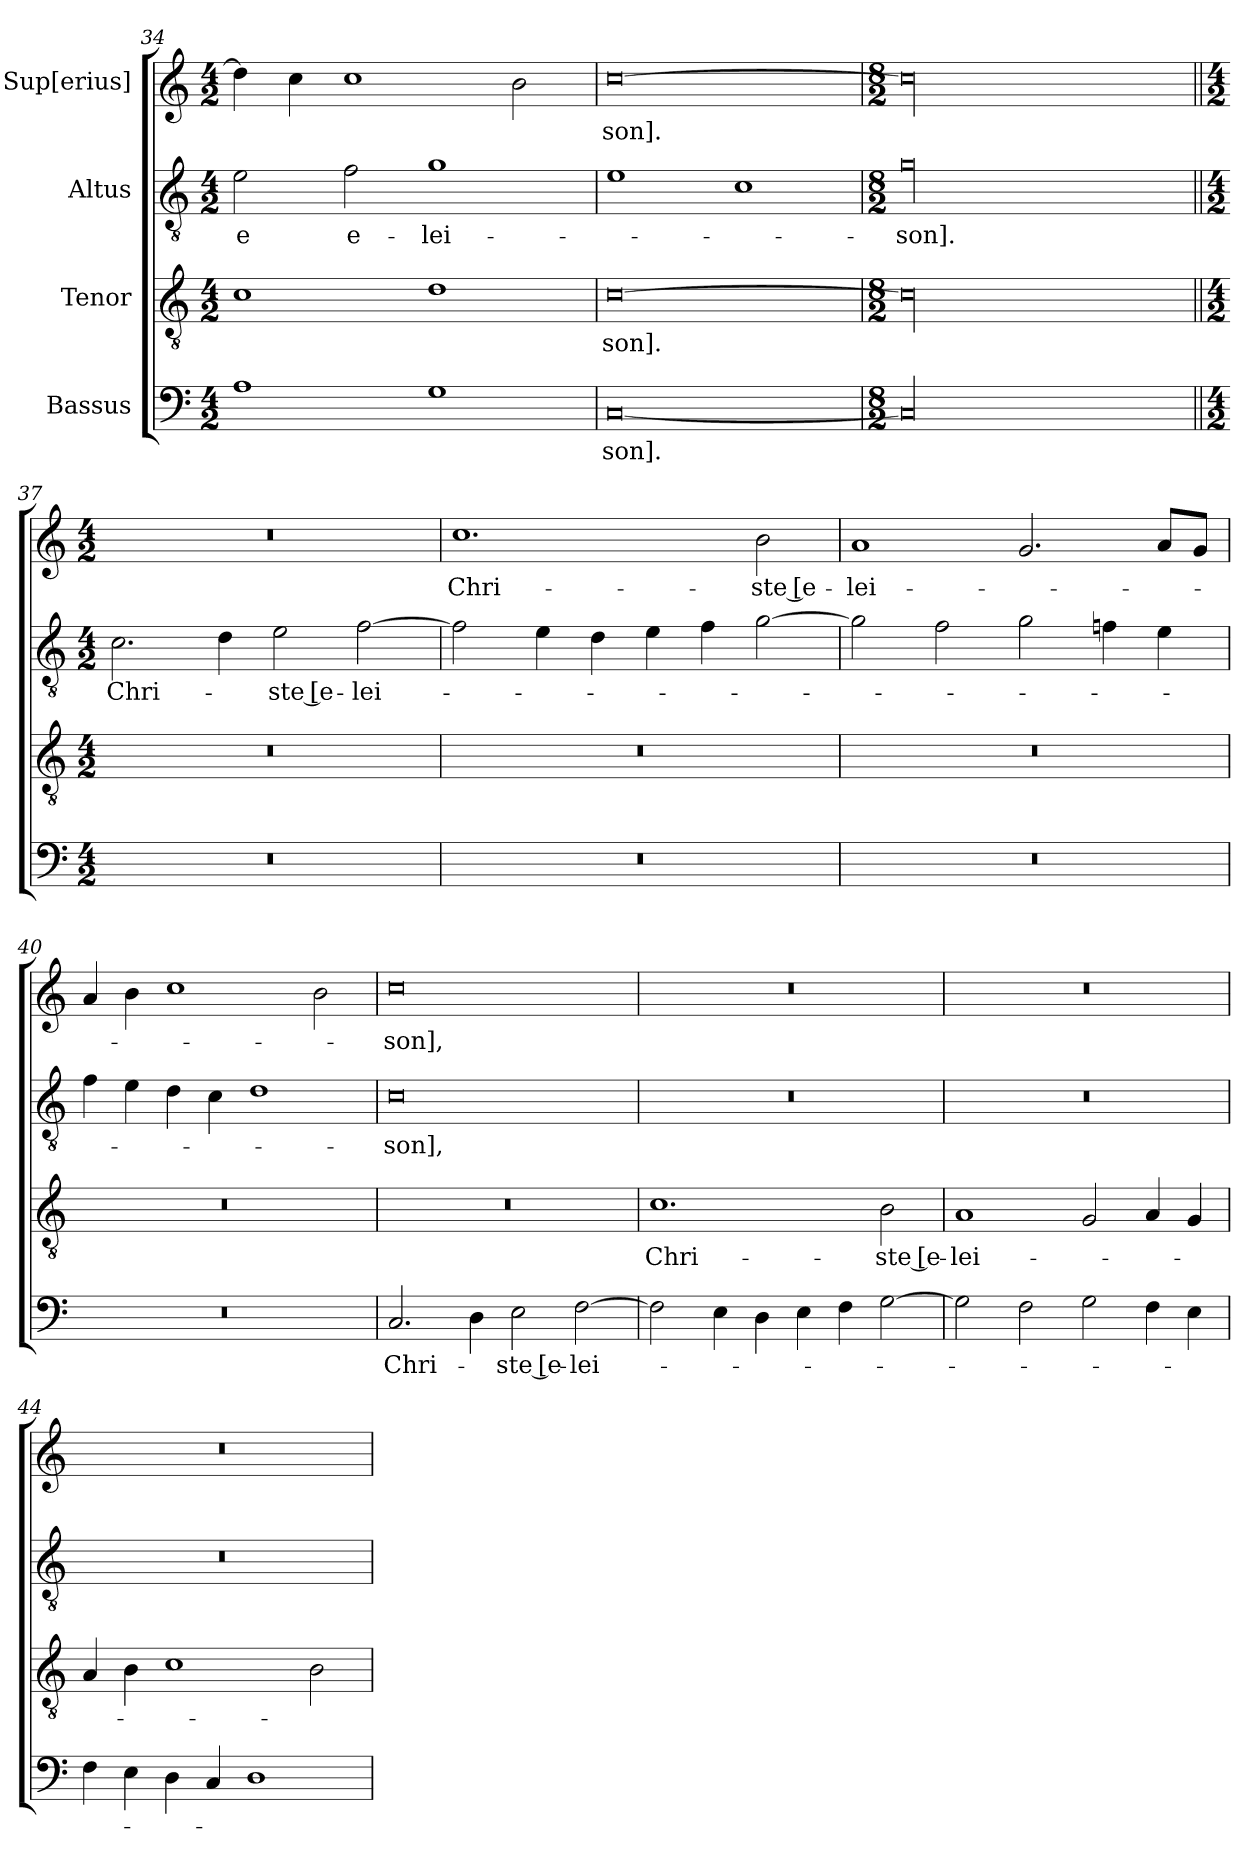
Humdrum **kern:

**kern	**text	**kern	**text	**kern	**text	**kern	**text
*part4	*part4	*part3	*part3	*part2	*part2	*part1	*part1
*staff4	*staff4	*staff3	*staff3	*staff2	*staff2	*staff1	*staff1
*I"Bassus	*	*I"Tenor	*	*I"Altus	*	*I"Sup[erius]	*
*clefF4	*	*clefGv2	*	*clefGv2	*	*clefG2	*
*k[]	*	*k[]	*	*k[]	*	*k[]	*
*M4/2	*	*M4/2	*	*M4/2	*	*M4/2	*
=34	=34	=34	=34	=34	=34	=34	=34
1A\	.	1c\	.	2e\	-e	4dd\]	.
.	.	.	.	.	.	4cc\	.
.	.	.	.	2f\	e-	1cc\	.
1G\	.	1d\	.	1g\	-lei-	.	.
.	.	.	.	.	.	2b\	.
=35	=35	=35	=35	=35	=35	=35	=35
[0C/	-son].	[0c\	-son].	1e\	.	[0cc\	-son].
.	.	.	.	1c\	.	.	.
=36	=36	=36	=36	=36	=36	=36	=36
*M8/2	*	*M8/2	*	*M8/2	*	*M8/2	*
00C/]	.	00c\]	.	00g\	-son].	00cc\]	.
=37||	=37||	=37||	=37||	=37||	=37||	=37||	=37||
*M4/2	*	*M4/2	*	*M4/2	*	*M4/2	*
0r	.	0r	.	2.c\	Chri-	0r	.
.	.	.	.	4d\	.	.	.
.	.	.	.	2e\	-ste [e-	.	.
.	.	.	.	[2f\	-lei-	.	.
=38	=38	=38	=38	=38	=38	=38	=38
0r	.	0r	.	2f\]	.	1.cc\	Chri-
.	.	.	.	4e\	.	.	.
.	.	.	.	4d\	.	.	.
.	.	.	.	4e\	.	.	.
.	.	.	.	4f\	.	.	.
.	.	.	.	[2g\	.	2b\	-ste [e-
=39	=39	=39	=39	=39	=39	=39	=39
0r	.	0r	.	2g\]	.	1a/	-lei-
.	.	.	.	2f\	.	.	.
.	.	.	.	2g\	.	2.g/	.
.	.	.	.	4fn\	.	.	.
.	.	.	.	4e\	.	8a/L	.
.	.	.	.	.	.	8g/J	.
=40	=40	=40	=40	=40	=40	=40	=40
0r	.	0r	.	4f\	.	4a/	.
.	.	.	.	4e\	.	4b\	.
.	.	.	.	4d\	.	1cc\	.
.	.	.	.	4c\	.	.	.
.	.	.	.	1d\	.	.	.
.	.	.	.	.	.	2b\	.
=41	=41	=41	=41	=41	=41	=41	=41
2.C/	Chri-	0r	.	0c\	-son],	0cc\	-son],
4D\	.	.	.	.	.	.	.
2E\	-ste [e-	.	.	.	.	.	.
[2F\	-lei-	.	.	.	.	.	.
=42	=42	=42	=42	=42	=42	=42	=42
2F\]	.	1.c\	Chri-	0r	.	0r	.
4E\	.	.	.	.	.	.	.
4D\	.	.	.	.	.	.	.
4E\	.	.	.	.	.	.	.
4F\	.	.	.	.	.	.	.
[2G\	.	2B\	-ste [e-	.	.	.	.
=43	=43	=43	=43	=43	=43	=43	=43
2G\]	.	1A/	-lei-	0r	.	0r	.
2F\	.	.	.	.	.	.	.
2G\	.	2G/	.	.	.	.	.
4F\	.	4A/	.	.	.	.	.
4E\	.	4G/	.	.	.	.	.
=44	=44	=44	=44	=44	=44	=44	=44
4F\	.	4A/	.	0r	.	0r	.
4E\	.	4B\	.	.	.	.	.
4D\	.	1c\	.	.	.	.	.
4C/	.	.	.	.	.	.	.
1D\	.	.	.	.	.	.	.
.	.	2B\	.	.	.	.	.
=	=	=	=	=	=	=	=
*-	*-	*-	*-	*-	*-	*-	*-
